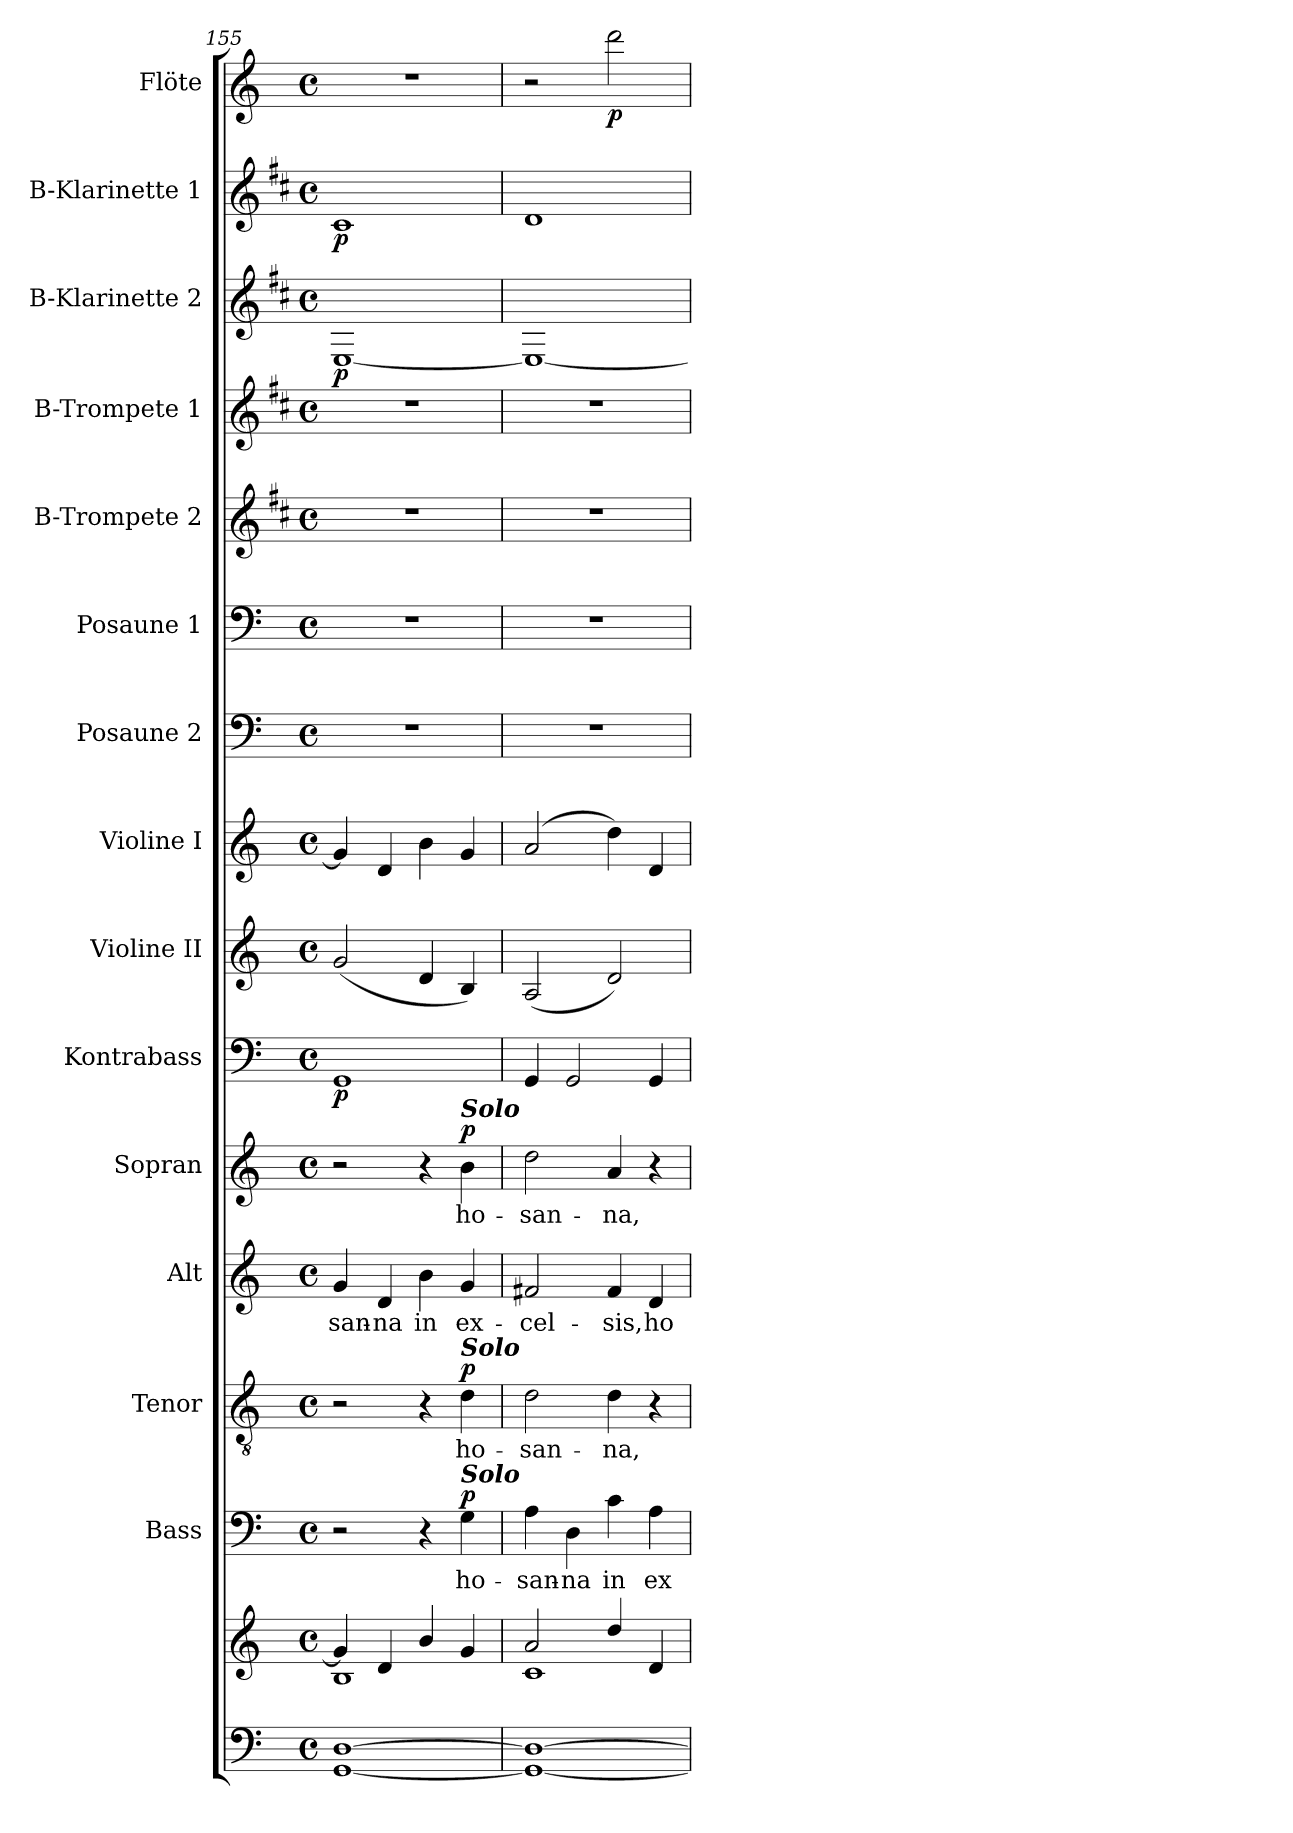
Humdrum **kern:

**kern	**kern	**kern	**text	**dynam	**kern	**text	**dynam	**kern	**text	**kern	**text	**dynam	**kern	**dynam	**kern	**kern	**kern	**kern	**kern	**kern	**kern	**dynam	**kern	**dynam	**kern	**dynam
*part15	*part15	*part14	*part14	*part14	*part13	*part13	*part13	*part12	*part12	*part11	*part11	*part11	*part10	*part10	*part9	*part8	*part7	*part6	*part5	*part4	*part3	*part3	*part2	*part2	*part1	*part1
*staff16	*staff15	*staff14	*staff14	*staff14	*staff13	*staff13	*staff13	*staff12	*staff12	*staff11	*staff11	*staff11	*staff10	*staff10	*staff9	*staff8	*staff7	*staff6	*staff5	*staff4	*staff3	*staff3	*staff2	*staff2	*staff1	*staff1
*	*	*I"Bass	*	*	*I"Tenor	*	*	*I"Alt	*	*I"Sopran	*	*	*I"Kontrabass	*	*I"Violine II	*I"Violine I	*I"Posaune 2	*I"Posaune 1	*I"B-Trompete 2	*I"B-Trompete 1	*I"B-Klarinette 2	*	*I"B-Klarinette 1	*	*I"Flöte	*
*	*	*I'B.	*	*	*I'T.	*	*	*I'A.	*	*I'S.	*	*	*I'Kb.	*	*I'Vl. II	*I'Vl. I	*I'Pos. 2	*I'Pos. 1	*I'B Trp. 2	*I'B Trp. 1	*I'B Kl. 2	*	*I'B Kl. 1	*	*I'Fl.	*
*clefF4	*clefG2	*clefF4	*	*	*clefGv2	*	*	*clefG2	*	*clefG2	*	*	*clefF4	*	*clefG2	*clefG2	*clefF4	*clefF4	*clefG2	*clefG2	*clefG2	*	*clefG2	*	*clefG2	*
*	*	*	*	*	*	*	*	*	*	*	*	*	*ITrd7c12	*	*	*	*	*	*ITrd1c2	*ITrd1c2	*ITrd1c2	*	*ITrd1c2	*	*	*
*k[]	*k[]	*k[]	*	*	*k[]	*	*	*k[]	*	*k[]	*	*	*k[]	*	*k[]	*k[]	*k[]	*k[]	*k[]	*k[]	*k[]	*	*k[]	*	*k[]	*
*C:	*C:	*C:	*	*	*C:	*	*	*C:	*	*C:	*	*	*C:	*	*C:	*C:	*C:	*C:	*C:	*C:	*C:	*	*C:	*	*C:	*
*M4/4	*M4/4	*M4/4	*	*	*M4/4	*	*	*M4/4	*	*M4/4	*	*	*M4/4	*	*M4/4	*M4/4	*M4/4	*M4/4	*M4/4	*M4/4	*M4/4	*	*M4/4	*	*M4/4	*
*met(c)	*met(c)	*met(c)	*	*	*met(c)	*	*	*met(c)	*	*met(c)	*	*	*met(c)	*	*met(c)	*met(c)	*met(c)	*met(c)	*met(c)	*met(c)	*met(c)	*	*met(c)	*	*met(c)	*
=155	=155	=155	=155	=155	=155	=155	=155	=155	=155	=155	=155	=155	=155	=155	=155	=155	=155	=155	=155	=155	=155	=155	=155	=155	=155	=155
*^	*^	*	*	*	*	*	*	*	*	*	*	*	*	*	*	*	*	*	*	*	*	*	*	*	*	*
!	!	!	!	!	!	!	!	!	!	!	!LO:LY:b	!	!	!	!	!LO:DY:b	!	!	!	!	!	!	!	!LO:DY:b	!	!LO:DY:b	!	!
[>1D	[<1GG	4g/]	1B	2r	.	.	2r	.	.	4g/	-san-	2r	.	.	1GGG	p	(<2g/	4g/]	1r	1r	1r	1r	[1D	p	1B	p	1r	.
!	!	!	!	!	!	!	!	!	!	!	!LO:LY:b	!	!	!	!	!	!	!	!	!	!	!	!	!	!	!	!	!
.	.	4d/	.	.	.	.	.	.	.	4d/	-na	.	.	.	.	.	.	4d/	.	.	.	.	.	.	.	.	.	.
!	!	!	!	!	!	!	!	!	!	!	!LO:LY:b	!	!	!	!	!	!	!	!	!	!	!	!	!	!	!	!	!
.	.	4b/	.	4r	.	.	4r	.	.	4b\	in	4r	.	.	.	.	4d/	4b\	.	.	.	.	.	.	.	.	.	.
!	!	!	!	!	!	!	!	!	!	!	!	!LO:TX:a:Bi:t=Solo	!	!	!	!	!	!	!	!	!	!	!	!	!	!	!	!
!	!	!	!	!	!	!	!LO:TX:a:Bi:t=Solo	!	!	!	!	!	!	!	!	!	!	!	!	!	!	!	!	!	!	!	!	!
!	!	!	!	!LO:TX:a:Bi:t=Solo	!	!	!	!	!	!	!	!	!	!	!	!	!	!	!	!	!	!	!	!	!	!	!	!
!	!	!	!	!	!LO:LY:b	!LO:DY:a	!	!LO:LY:b	!LO:DY:a	!	!LO:LY:b	!	!LO:LY:b	!LO:DY:a	!	!	!	!	!	!	!	!	!	!	!	!	!	!
.	.	4g/	.	4G\	ho-	p	4d\	ho-	p	4g/	ex-	4b\	ho-	p	.	.	4B/)	4g/	.	.	.	.	.	.	.	.	.	.
=156	=156	=156	=156	=156	=156	=156	=156	=156	=156	=156	=156	=156	=156	=156	=156	=156	=156	=156	=156	=156	=156	=156	=156	=156	=156	=156	=156	=156
!	!	!	!	!	!LO:LY:b	!	!	!LO:LY:b	!	!	!LO:LY:b	!	!LO:LY:b	!	!	!	!	!	!	!	!	!	!	!	!	!	!	!
1D_	1GG_	2a/	1c	4A\	-san-	.	2d\	-san-	.	2f#X/	-cel-	2dd\	-san-	.	4GGG/	.	(<2A/	(2a/	1r	1r	1r	1r	1D_	.	1c	.	2r	.
!	!	!	!	!	!LO:LY:b	!	!	!	!	!	!	!	!	!	!	!	!	!	!	!	!	!	!	!	!	!	!	!
.	.	.	.	4D\	-na	.	.	.	.	.	.	.	.	.	2GGG/	.	.	.	.	.	.	.	.	.	.	.	.	.
!	!	!	!	!	!LO:LY:b	!	!	!LO:LY:b	!	!	!LO:LY:b	!	!LO:LY:b	!	!	!	!	!	!	!	!	!	!	!	!	!	!	!LO:DY:b
.	.	4dd/	.	4c\	in	.	4d\	-na,	.	4f#/	-sis,	4a/	-na,	.	.	.	2d/)	4dd\)	.	.	.	.	.	.	.	.	2ddd\	p
!	!	!	!	!	!LO:LY:b	!	!	!	!	!	!LO:LY:b	!	!	!	!	!	!	!	!	!	!	!	!	!	!	!	!	!
.	.	4d/	.	4A\	ex-	.	4r	.	.	4d/	ho-	4r	.	.	4GGG/	.	.	4d/	.	.	.	.	.	.	.	.	.	.
*v	*v	*	*	*	*	*	*	*	*	*	*	*	*	*	*	*	*	*	*	*	*	*	*	*	*	*	*	*
*	*v	*v	*	*	*	*	*	*	*	*	*	*	*	*	*	*	*	*	*	*	*	*	*	*	*	*	*
=	=	=	=	=	=	=	=	=	=	=	=	=	=	=	=	=	=	=	=	=	=	=	=	=	=	=
*-	*-	*-	*-	*-	*-	*-	*-	*-	*-	*-	*-	*-	*-	*-	*-	*-	*-	*-	*-	*-	*-	*-	*-	*-	*-	*-
